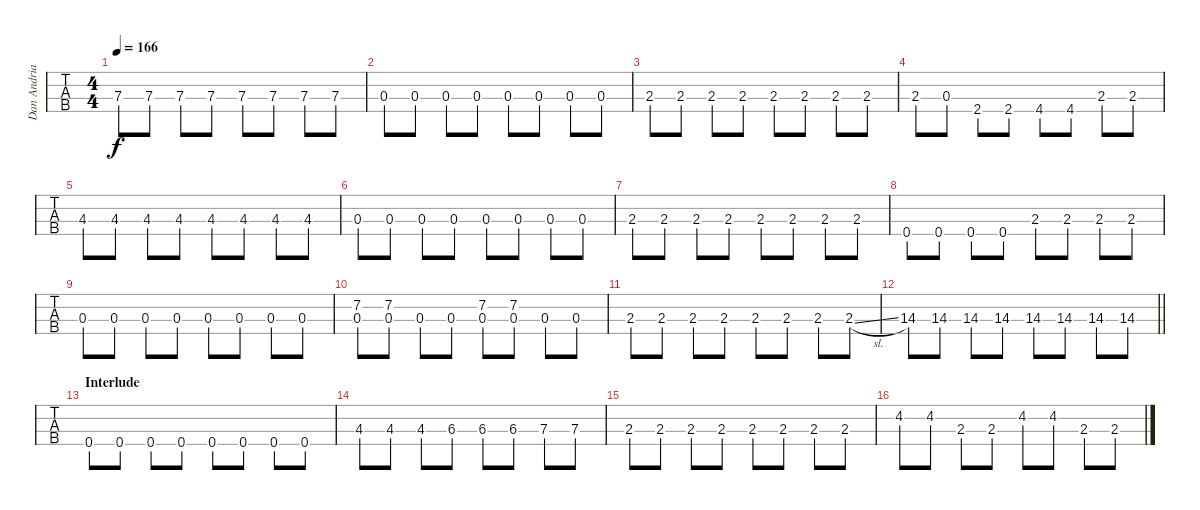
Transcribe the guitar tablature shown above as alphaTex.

\track ("Dan Andriano - Bass" "Dan Andria") {instrument electricbassfinger}
\staff {tabs}
\tuning (G2 D2 A1 E1) {hide}
\ts (4 4)
\tempo 166
\clef f4
\ks c
7.3.8{dy f} 7.3.8 7.3.8 7.3.8 7.3.8 7.3.8 7.3.8 7.3.8 |
0.3.8 0.3.8 0.3.8 0.3.8 0.3.8 0.3.8 0.3.8 0.3.8 |
2.3.8 2.3.8 2.3.8 2.3.8 2.3.8 2.3.8 2.3.8 2.3.8 |
2.3.8 0.3.8 2.4.8 2.4.8 4.4.8 4.4.8 2.3.8 2.3.8 |
4.3.8 4.3.8 4.3.8 4.3.8 4.3.8 4.3.8 4.3.8 4.3.8 |
0.3.8 0.3.8 0.3.8 0.3.8 0.3.8 0.3.8 0.3.8 0.3.8 |
2.3.8 2.3.8 2.3.8 2.3.8 2.3.8 2.3.8 2.3.8 2.3.8 |
0.4.8 0.4.8 0.4.8 0.4.8 2.3.8 2.3.8 2.3.8 2.3.8 |
0.3.8 0.3.8 0.3.8 0.3.8 0.3.8 0.3.8 0.3.8 0.3.8 |
(7.2 0.3).8 (7.2 0.3).8 0.3.8 0.3.8 (7.2 0.3).8 (7.2 0.3).8 0.3.8 0.3.8 |
2.3.8 2.3.8 2.3.8 2.3.8 2.3.8 2.3.8 2.3.8 2.3{sl}.8 |
\barLineRight lightlight
14.3.8 14.3.8 14.3.8 14.3.8 14.3.8 14.3.8 14.3.8 14.3.8 |
\section ("" "Interlude")
0.4.8 0.4.8 0.4.8 0.4.8 0.4.8 0.4.8 0.4.8 0.4.8 |
4.3.8 4.3.8 4.3.8 6.3.8 6.3.8 6.3.8 7.3.8 7.3.8 |
2.3.8 2.3.8 2.3.8 2.3.8 2.3.8 2.3.8 2.3.8 2.3.8 |
4.2.8 4.2.8 2.3.8 2.3.8 4.2.8 4.2.8 2.3.8 2.3.8
